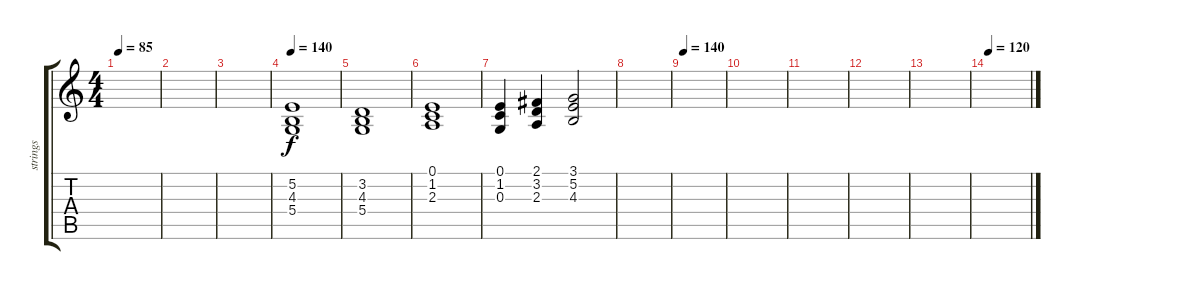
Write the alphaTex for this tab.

\track ("strings" "strings") {instrument stringensemble1}
\staff {score tabs}
\tuning (E4 B3 G3 D3 A2 E2) {hide}
\ts (4 4)
\tempo 85
\clef g2
\ks c
|
|
|
\tempo 140
(5.2 4.3 5.4).1 |
(3.2 4.3 5.4).1 |
(0.1 1.2 2.3).1 |
(0.1 1.2 0.3).4 (2.1 3.2 2.3).4 (3.1 5.2 4.3).2 |
|
\tempo 140
|
|
|
|
|
\tempo 120
